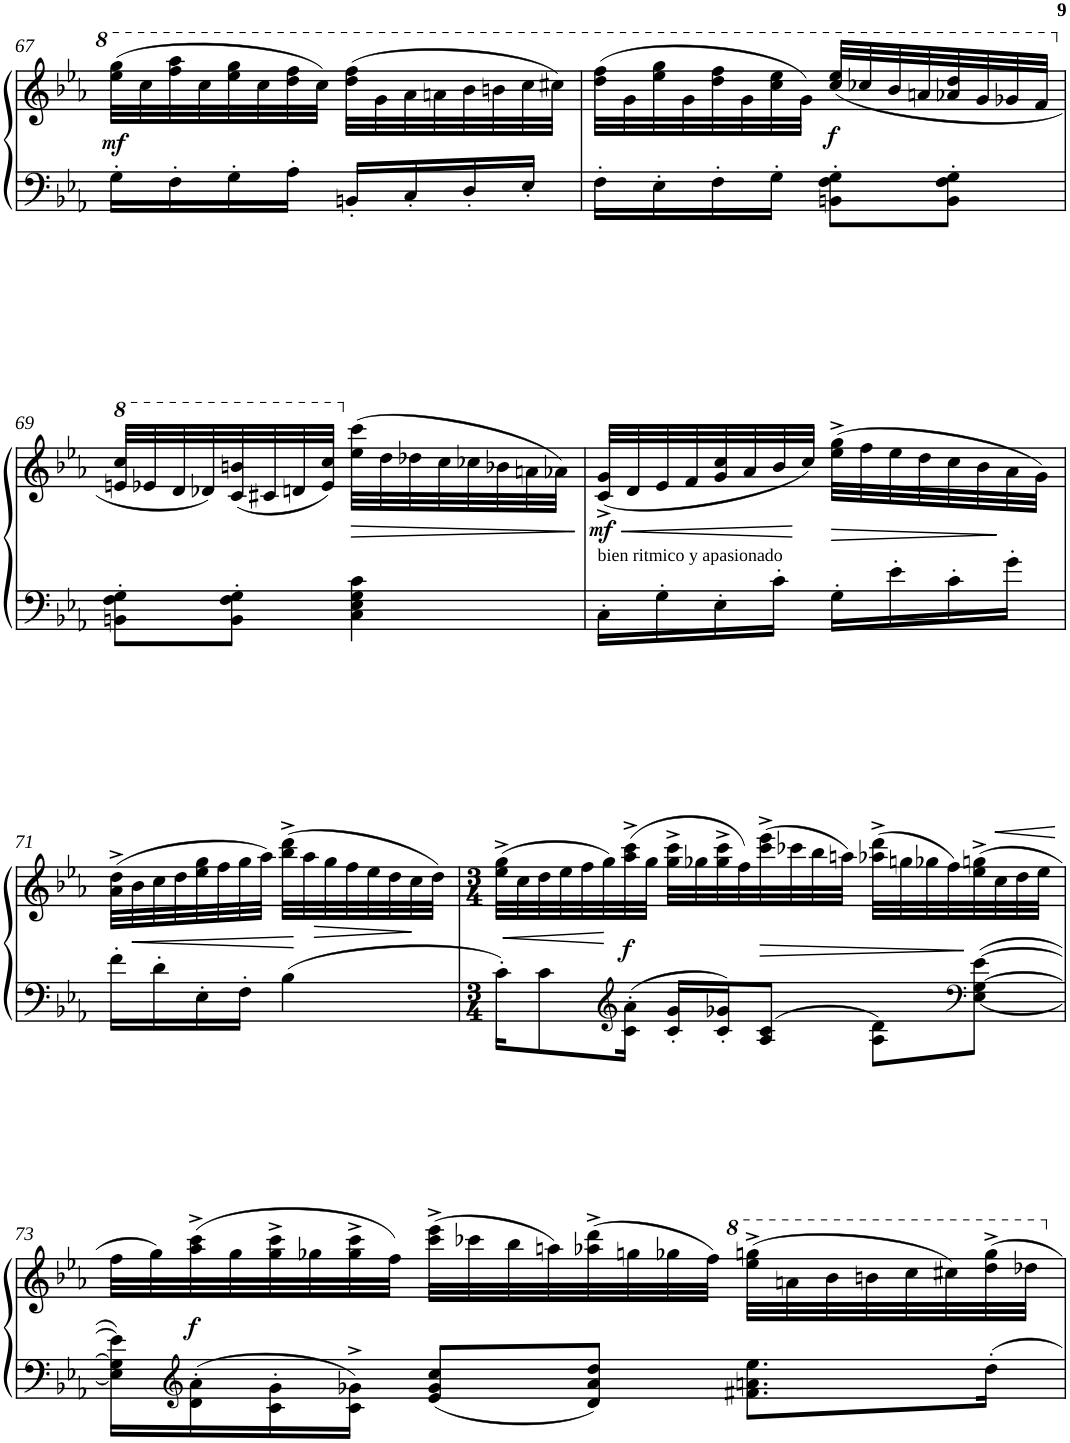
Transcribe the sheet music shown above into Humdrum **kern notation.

**kern	**kern	**dynam
*part1	*part1	*part1
*staff2	*staff1	*staff1/2
*I"Piano	*	*
*I'Pno	*	*
!!LO:PB:g=z
*clefF4	*clefG2	*
*k[b-e-a-]	*k[b-e-a-]	*
*c:	*c:	*
*M2/4	*M2/4	*
=67	=67	=67
!	!	!LO:DY:b
16G'>\LL	(>32eee-\ 32ggg\LLL	mf
.	32ccc\	.
16F'>\	32fff\ 32aaa-\	.
.	32ccc\	.
16G'>\	32eee-\ 32ggg\	.
.	32ccc\	.
16A-'>\JJ	32ddd\ 32fff\	.
.	32ccc\JJJ)	.
16BBn'</LL	(>32ddd\ 32fff\LLL	.
.	32gg\	.
16C'</	32aa-\	.
.	32aan\	.
16D'</	32bb-\	.
.	32bbn\	.
16E-'</JJ	32ccc\	.
.	32ccc#X\JJJ)	.
=68	=68	=68
16F'>\LL	(>32ddd\ 32fff\LLL	.
.	32gg\	.
16E-'>\	32eee-\ 32ggg\	.
.	32gg\	.
16F'>\	32ddd\ 32fff\	.
.	32gg\	.
16G'>\JJ	32ccc\ 32eee-\	.
.	32gg\JJJ)	.
!	!	!LO:DY:b
8BBn\'> 8F\'> 8G\'>L	(<32ccc/ 32eee-/LLL	f
.	32ccc-X/	.
.	32bb-/	.
.	32aan/	.
8BB\'> 8F\'> 8G\'>J	32aa-X/ 32ddd/	.
.	32gg/	.
.	32gg-X/	.
.	32ff/JJJ	.
!!LO:LB:g=z
=69	=69	=69
*	*8va	*
8BBn\'> 8F\'> 8G\'>L	32een/ 32ccc/LLL	.
.	32ee-X/	.
.	32dd/	.
.	32dd-X/)	.
8BB\'> 8F\'> 8G\'>J	(<32cc/ 32bbn/	.
.	32cc#X/	.
.	32ddn/	.
.	32ee-/ 32ccc/JJJ)	.
*	*X8va	*
!	!	!LO:HP:b
4C\ 4E-\ 4G\ 4c\	(>32ee-\ 32ccc\LLL	>
.	32dd\	.
.	32dd-X\	.
.	32cc\	.
.	32cc-X\	.
.	32b-X\	.
.	32an\	.
.	32a-X\JJJ)	.
.	.	]
=70	=70	=70
!LO:TX:a:t=bien ritmico y apasionado	!	!
!	!	!LO:HP:b
!	!	!LO:DY:n=1:b
16C'>\LL	(<32c/^< 32g/^<LLL	< mf
.	32d/	.
16G'>\	32e-/	.
.	32f/	.
16E-'>\	32g/ 32cc/	.
.	32a-/	.
16c'>\JJ	32b-/	.
.	32cc/JJJ)	[
!	!	!LO:HP:b
16G'>\LL	(>32ee-\^> 32gg\^>LLL	>
.	32ff\	.
16e-'>\	32ee-\	.
.	32dd\	.
16c'>\	32cc\	.
.	32b-\	.
16g'>\JJ	32a-\	]
.	32g\JJJ)	.
!!LO:LB:g=z
=71	=71	=71
16f'>\LL	(>32a-\^> 32dd\^>LLL	.
!	!	!LO:HP:b
.	32b-\	<
16d'>\	32cc\	.
.	32dd\	.
16E-'>\	32ee-\ 32gg\	.
.	32ff\	.
16F'>\JJ	32gg\	.
.	32aa-\JJJ)	.
4B-\	(>32bb-\^> 32ddd\^>LLL	.
.	32aa-\	[
!	!	!LO:HP:b
.	32gg\	>
.	32ff\	.
.	32ee-\	.
.	32dd\	.
.	32cc\	.
.	32dd\JJJ)	]
=72	=72	=72
*M3/4	*M3/4	*
16c'>\KL	(>32ee-\^> 32gg\^>LLL	.
!	!	!LO:HP:b
.	32cc\	<
8c\	32dd\	.
.	32ee-\	.
.	32ff\	.
.	32gg\)	.
*clefG2	*	*
!	!	!LO:DY:n=1:b
16c\'> 16a-\'>Jk	(>32aa-\^> 32ccc\^>	[ f
.	32gg\JJJ	.
16c/'< 16g/'<LL	32gg\^> 32ccc\^>LLL	.
.	32gg-X\	.
16c/'< 16g-X/'<J	32gg-\^> 32ccc\^>	.
.	32ff\)	.
!	!	!LO:HP:b
8A-/ 8c/J	(>32ccc\^> 32eee-\^>	>
.	32ccc-X\	.
.	32bb-\	.
.	32aan\JJJ)	.
8A-\ 8d\L	(>32aa-X\^> 32ddd\^>LLL	.
.	32ggn\	.
.	32gg-X\	.
.	32ff\)	.
*clefF4	*	*
[8E-\ [8G\ [8e-\J	(>32ee-\^> 32ggn\^>	]
!	!	!LO:HP:b
.	32cc\	<
.	32dd\	.
.	32ee-\JJJ	.
.	.	[
!!LO:LB:g=z
=73	=73	=73
16E-\] 16G\] 16e-\]LL	32ff\LLL	.
.	32gg\)	.
*clefG2	*	*
!	!	!LO:DY:b
16d\'> 16a-\'>	(>32aa-\^> 32ccc\^>	f
.	32gg\	.
16c\'> 16g\'>	32gg\^> 32ccc\^>	.
.	32gg-X\	.
16c\^> 16g-X\^>JJ	32gg-\^> 32ccc\^>	.
.	32ff\JJJ)	.
8e-/ 8g-/ 8cc/L	(>32ccc\^> 32eee-\^>LLL	.
.	32ccc-X\	.
.	32bb-\	.
.	32aan\)	.
8d/ 8a-/ 8dd/J	(>32aa-X\^> 32ddd\^>	.
.	32ggn\	.
.	32gg-X\	.
.	32ff\JJJ)	.
*	*8va	*
8.f#X\ 8.an\ 8.ee-\L	(>32eee-\^> 32gggn\^>LLL	.
.	32aan\	.
.	32bb-\	.
.	32bbn\	.
.	32ccc\	.
.	32ccc#X\)	.
16dd'>\Jk	32ddd\^> 32ggg\^>	.
.	32ddd-X\JJJ	.
*	*X8va	*
=	=	=
*-	*-	*-
